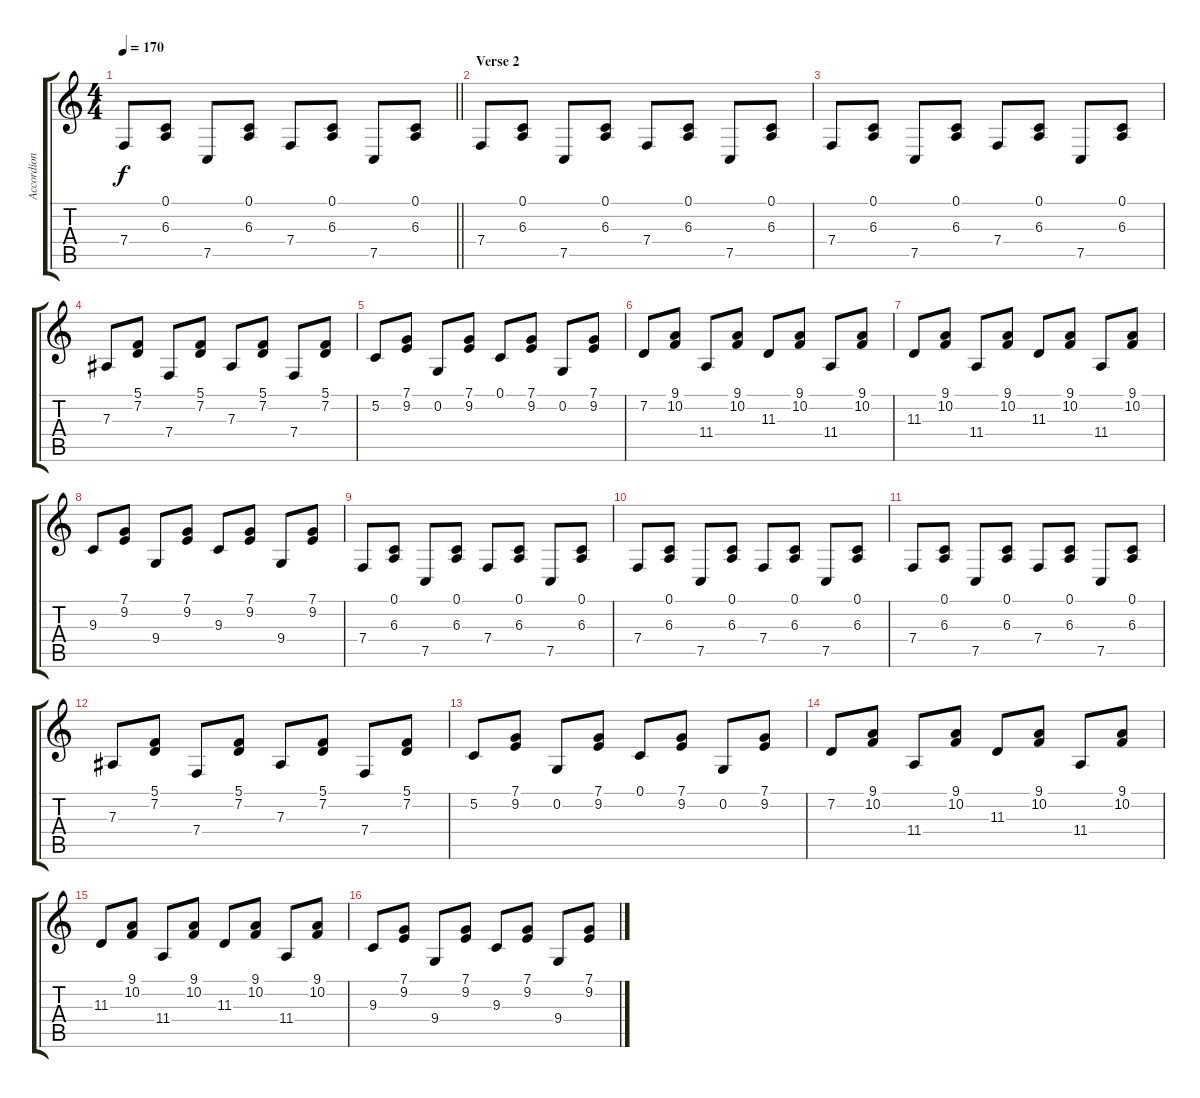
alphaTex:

\track ("Accordion" "Accordion") {instrument accordion}
\staff {score tabs}
\tuning (C4 G3 Eb3 Bb2 F2 C2) {hide}
\ts (4 4)
\tempo 170
\clef g2
\barLineRight lightlight
\ks c
7.4.8{dy f} (0.1 6.3).8 7.5.8 (0.1 6.3).8 7.4.8 (0.1 6.3).8 7.5.8 (0.1 6.3).8 |
\section ("" "Verse 2")
7.4.8 (0.1 6.3).8 7.5.8 (0.1 6.3).8 7.4.8 (0.1 6.3).8 7.5.8 (0.1 6.3).8 |
7.4.8 (0.1 6.3).8 7.5.8 (0.1 6.3).8 7.4.8 (0.1 6.3).8 7.5.8 (0.1 6.3).8 |
7.3.8 (5.1 7.2).8 7.4.8 (5.1 7.2).8 7.3.8 (5.1 7.2).8 7.4.8 (5.1 7.2).8 |
5.2.8 (7.1 9.2).8 0.2.8 (7.1 9.2).8 0.1.8 (7.1 9.2).8 0.2.8 (7.1 9.2).8 |
7.2.8 (9.1 10.2).8 11.4.8 (9.1 10.2).8 11.3.8 (9.1 10.2).8 11.4.8 (9.1 10.2).8 |
11.3.8 (9.1 10.2).8 11.4.8 (9.1 10.2).8 11.3.8 (9.1 10.2).8 11.4.8 (9.1 10.2).8 |
9.3.8 (7.1 9.2).8 9.4.8 (7.1 9.2).8 9.3.8 (7.1 9.2).8 9.4.8 (7.1 9.2).8 |
7.4.8 (0.1 6.3).8 7.5.8 (0.1 6.3).8 7.4.8 (0.1 6.3).8 7.5.8 (0.1 6.3).8 |
7.4.8 (0.1 6.3).8 7.5.8 (0.1 6.3).8 7.4.8 (0.1 6.3).8 7.5.8 (0.1 6.3).8 |
7.4.8 (0.1 6.3).8 7.5.8 (0.1 6.3).8 7.4.8 (0.1 6.3).8 7.5.8 (0.1 6.3).8 |
7.3.8 (5.1 7.2).8 7.4.8 (5.1 7.2).8 7.3.8 (5.1 7.2).8 7.4.8 (5.1 7.2).8 |
5.2.8 (7.1 9.2).8 0.2.8 (7.1 9.2).8 0.1.8 (7.1 9.2).8 0.2.8 (7.1 9.2).8 |
7.2.8 (9.1 10.2).8 11.4.8 (9.1 10.2).8 11.3.8 (9.1 10.2).8 11.4.8 (9.1 10.2).8 |
11.3.8 (9.1 10.2).8 11.4.8 (9.1 10.2).8 11.3.8 (9.1 10.2).8 11.4.8 (9.1 10.2).8 |
9.3.8 (7.1 9.2).8 9.4.8 (7.1 9.2).8 9.3.8 (7.1 9.2).8 9.4.8 (7.1 9.2).8
